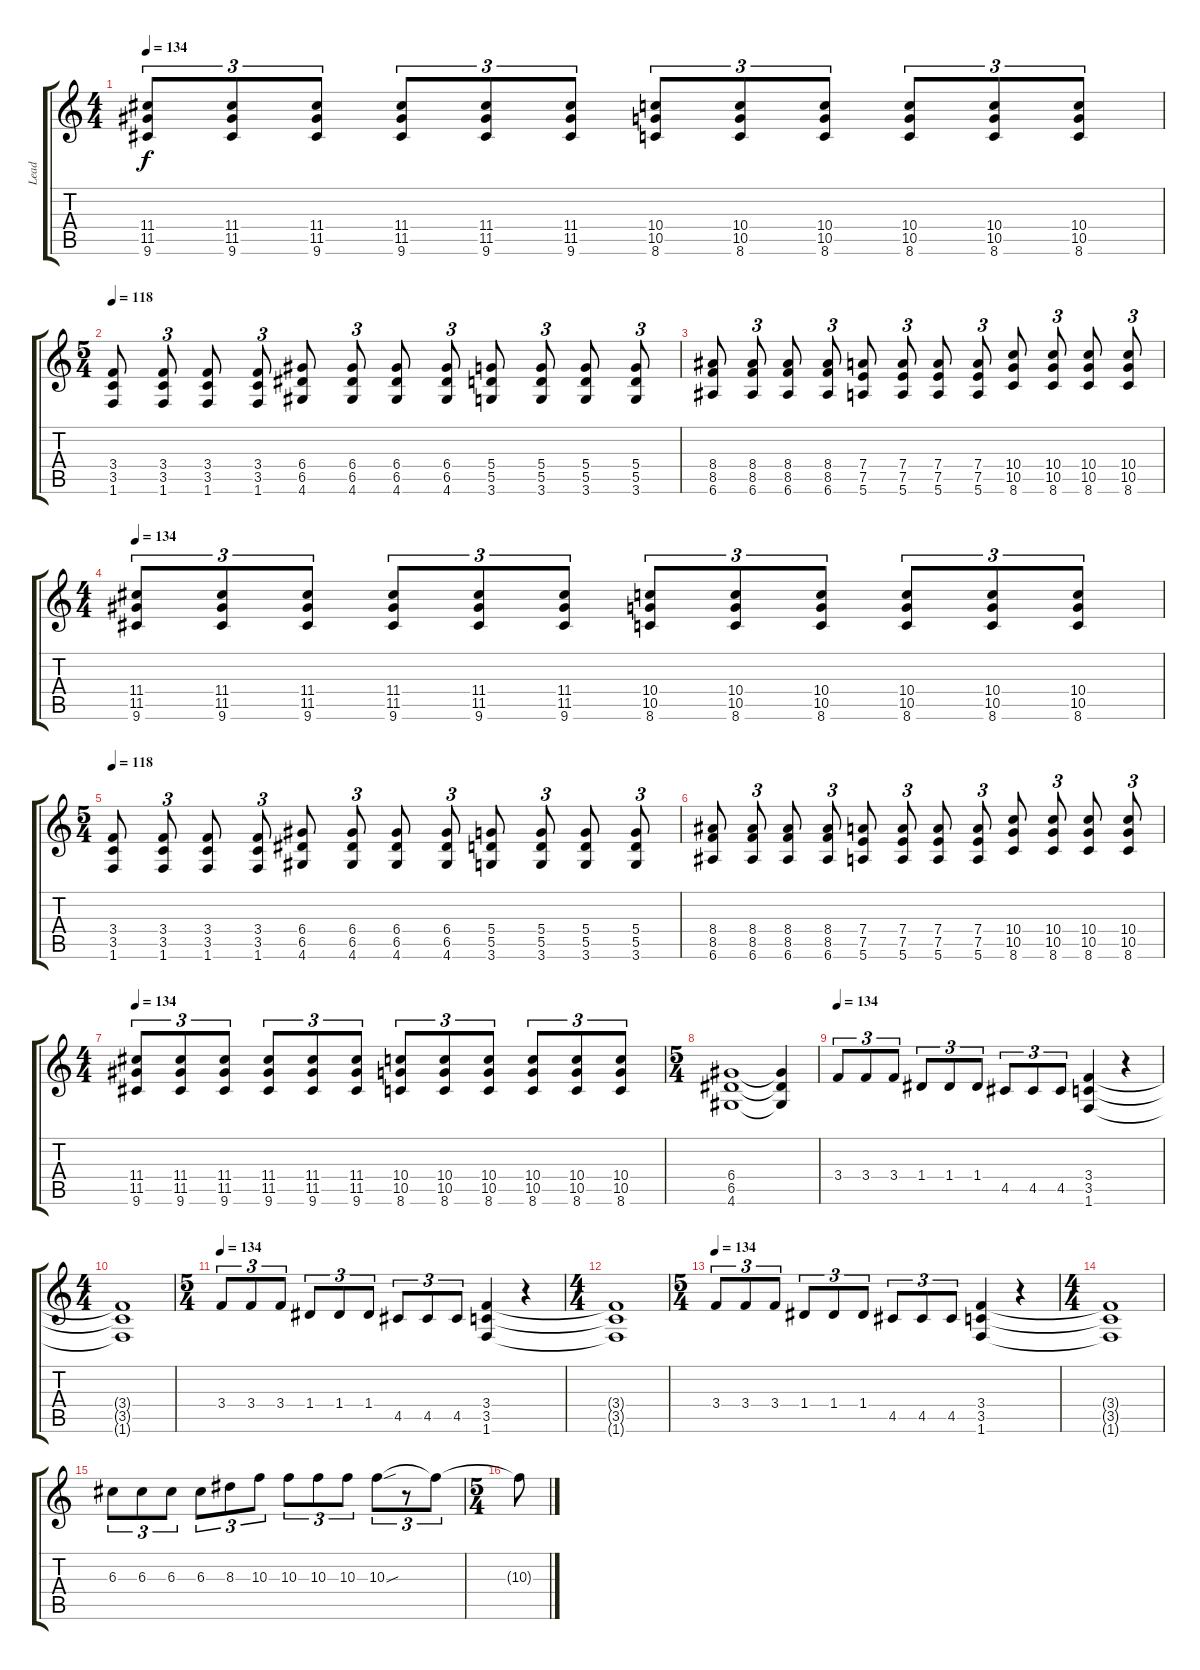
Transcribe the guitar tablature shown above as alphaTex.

\track ("Lead" "Lead") {instrument overdrivenguitar}
\staff {score tabs}
\tuning (E4 B3 G3 D3 A2 E2) {hide}
\ts (4 4)
\tempo 134
\clef g2
\ks c
(11.4 11.5 9.6).8{tu (3 2) dy f} (11.4 11.5 9.6).8{tu (3 2)} (11.4 11.5 9.6).8{tu (3 2)} (11.4 11.5 9.6).8{tu (3 2)} (11.4 11.5 9.6).8{tu (3 2)} (11.4 11.5 9.6).8{tu (3 2)} (10.4 10.5 8.6).8{tu (3 2)} (10.4 10.5 8.6).8{tu (3 2)} (10.4 10.5 8.6).8{tu (3 2)} (10.4 10.5 8.6).8{tu (3 2)} (10.4 10.5 8.6).8{tu (3 2)} (10.4 10.5 8.6).8{tu (3 2)} |
\ts (5 4)
\tempo 118
(3.4 3.5 1.6).8 (3.4 3.5 1.6).8{tu (3 2)} (3.4 3.5 1.6).8 (3.4 3.5 1.6).8{tu (3 2)} (6.4 6.5 4.6).8 (6.4 6.5 4.6).8{tu (3 2)} (6.4 6.5 4.6).8 (6.4 6.5 4.6).8{tu (3 2)} (5.4 5.5 3.6).8 (5.4 5.5 3.6).8{tu (3 2)} (5.4 5.5 3.6).8 (5.4 5.5 3.6).8{tu (3 2)} |
(8.4 8.5 6.6).8 (8.4 8.5 6.6).8{tu (3 2)} (8.4 8.5 6.6).8 (8.4 8.5 6.6).8{tu (3 2)} (7.4 7.5 5.6).8 (7.4 7.5 5.6).8{tu (3 2)} (7.4 7.5 5.6).8 (7.4 7.5 5.6).8{tu (3 2)} (10.4 10.5 8.6).8 (10.4 10.5 8.6).8{tu (3 2)} (10.4 10.5 8.6).8 (10.4 10.5 8.6).8{tu (3 2)} |
\ts (4 4)
\tempo 134
(11.4 11.5 9.6).8{tu (3 2)} (11.4 11.5 9.6).8{tu (3 2)} (11.4 11.5 9.6).8{tu (3 2)} (11.4 11.5 9.6).8{tu (3 2)} (11.4 11.5 9.6).8{tu (3 2)} (11.4 11.5 9.6).8{tu (3 2)} (10.4 10.5 8.6).8{tu (3 2)} (10.4 10.5 8.6).8{tu (3 2)} (10.4 10.5 8.6).8{tu (3 2)} (10.4 10.5 8.6).8{tu (3 2)} (10.4 10.5 8.6).8{tu (3 2)} (10.4 10.5 8.6).8{tu (3 2)} |
\ts (5 4)
\tempo 118
(3.4 3.5 1.6).8 (3.4 3.5 1.6).8{tu (3 2)} (3.4 3.5 1.6).8 (3.4 3.5 1.6).8{tu (3 2)} (6.4 6.5 4.6).8 (6.4 6.5 4.6).8{tu (3 2)} (6.4 6.5 4.6).8 (6.4 6.5 4.6).8{tu (3 2)} (5.4 5.5 3.6).8 (5.4 5.5 3.6).8{tu (3 2)} (5.4 5.5 3.6).8 (5.4 5.5 3.6).8{tu (3 2)} |
(8.4 8.5 6.6).8 (8.4 8.5 6.6).8{tu (3 2)} (8.4 8.5 6.6).8 (8.4 8.5 6.6).8{tu (3 2)} (7.4 7.5 5.6).8 (7.4 7.5 5.6).8{tu (3 2)} (7.4 7.5 5.6).8 (7.4 7.5 5.6).8{tu (3 2)} (10.4 10.5 8.6).8 (10.4 10.5 8.6).8{tu (3 2)} (10.4 10.5 8.6).8 (10.4 10.5 8.6).8{tu (3 2)} |
\ts (4 4)
\tempo 134
(11.4 11.5 9.6).8{tu (3 2)} (11.4 11.5 9.6).8{tu (3 2)} (11.4 11.5 9.6).8{tu (3 2)} (11.4 11.5 9.6).8{tu (3 2)} (11.4 11.5 9.6).8{tu (3 2)} (11.4 11.5 9.6).8{tu (3 2)} (10.4 10.5 8.6).8{tu (3 2)} (10.4 10.5 8.6).8{tu (3 2)} (10.4 10.5 8.6).8{tu (3 2)} (10.4 10.5 8.6).8{tu (3 2)} (10.4 10.5 8.6).8{tu (3 2)} (10.4 10.5 8.6).8{tu (3 2)} |
\ts (5 4)
(6.4 6.5 4.6).1 (6.4{t} 6.5{t} 4.6{t}).4 |
\tempo 134
3.4.8{tu (3 2)} 3.4.8{tu (3 2)} 3.4.8{tu (3 2)} 1.4.8{tu (3 2)} 1.4.8{tu (3 2)} 1.4.8{tu (3 2)} 4.5.8{tu (3 2)} 4.5.8{tu (3 2)} 4.5.8{tu (3 2)} (3.4 3.5 1.6).4 r.4 |
\ts (4 4)
(3.4{t} 3.5{t} 1.6{t}).1 |
\ts (5 4)
\tempo 134
3.4.8{tu (3 2)} 3.4.8{tu (3 2)} 3.4.8{tu (3 2)} 1.4.8{tu (3 2)} 1.4.8{tu (3 2)} 1.4.8{tu (3 2)} 4.5.8{tu (3 2)} 4.5.8{tu (3 2)} 4.5.8{tu (3 2)} (3.4 3.5 1.6).4 r.4 |
\ts (4 4)
(3.4{t} 3.5{t} 1.6{t}).1 |
\ts (5 4)
\tempo 134
3.4.8{tu (3 2)} 3.4.8{tu (3 2)} 3.4.8{tu (3 2)} 1.4.8{tu (3 2)} 1.4.8{tu (3 2)} 1.4.8{tu (3 2)} 4.5.8{tu (3 2)} 4.5.8{tu (3 2)} 4.5.8{tu (3 2)} (3.4 3.5 1.6).4 r.4 |
\ts (4 4)
(3.4{t} 3.5{t} 1.6{t}).1 |
6.3.8{tu (3 2)} 6.3.8{tu (3 2)} 6.3.8{tu (3 2)} 6.3.8{tu (3 2)} 8.3.8{tu (3 2)} 10.3.8{tu (3 2)} 10.3.8{tu (3 2)} 10.3.8{tu (3 2)} 10.3.8{tu (3 2)} 10.3{sou}.8{tu (3 2)} r.8{tu (3 2)} 10.3{t}.8{tu (3 2)} |
\ts (5 4)
10.3{t}.8
